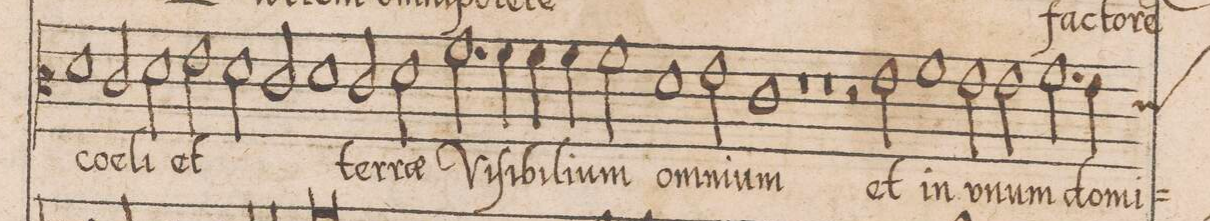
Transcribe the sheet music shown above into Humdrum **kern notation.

**kern	**text
*I"CANTVS	*
*clefC3	*
*k[]	*
*met(C|)	*
*M2/1	*
1d\	cae-
=8-	=8-
2c\	-li
2d\	et
2e\	ter-
2d\	-rae.
=9-	=9-
2c/	.
1d\	.
2c/	.
=10-	=10-
2d\	.
2.f\	Vi-
4f\	-ſi-
4f\	-bi-
*custos:f	*
4f\	-li-
=11-	=11-
2f\	-um
1d\	om-
2e\	-ni-
=12-	=12-
1c\	-u(m)
1r	.
=13-	=13-
1r	.
2r	.
2e\	Et
=14-	=14-
1f\	in
2e\	u-
2e\	-nu(m)
=15-	=15-
2.f\	Do-
4e\	-mi-
*-	*-
